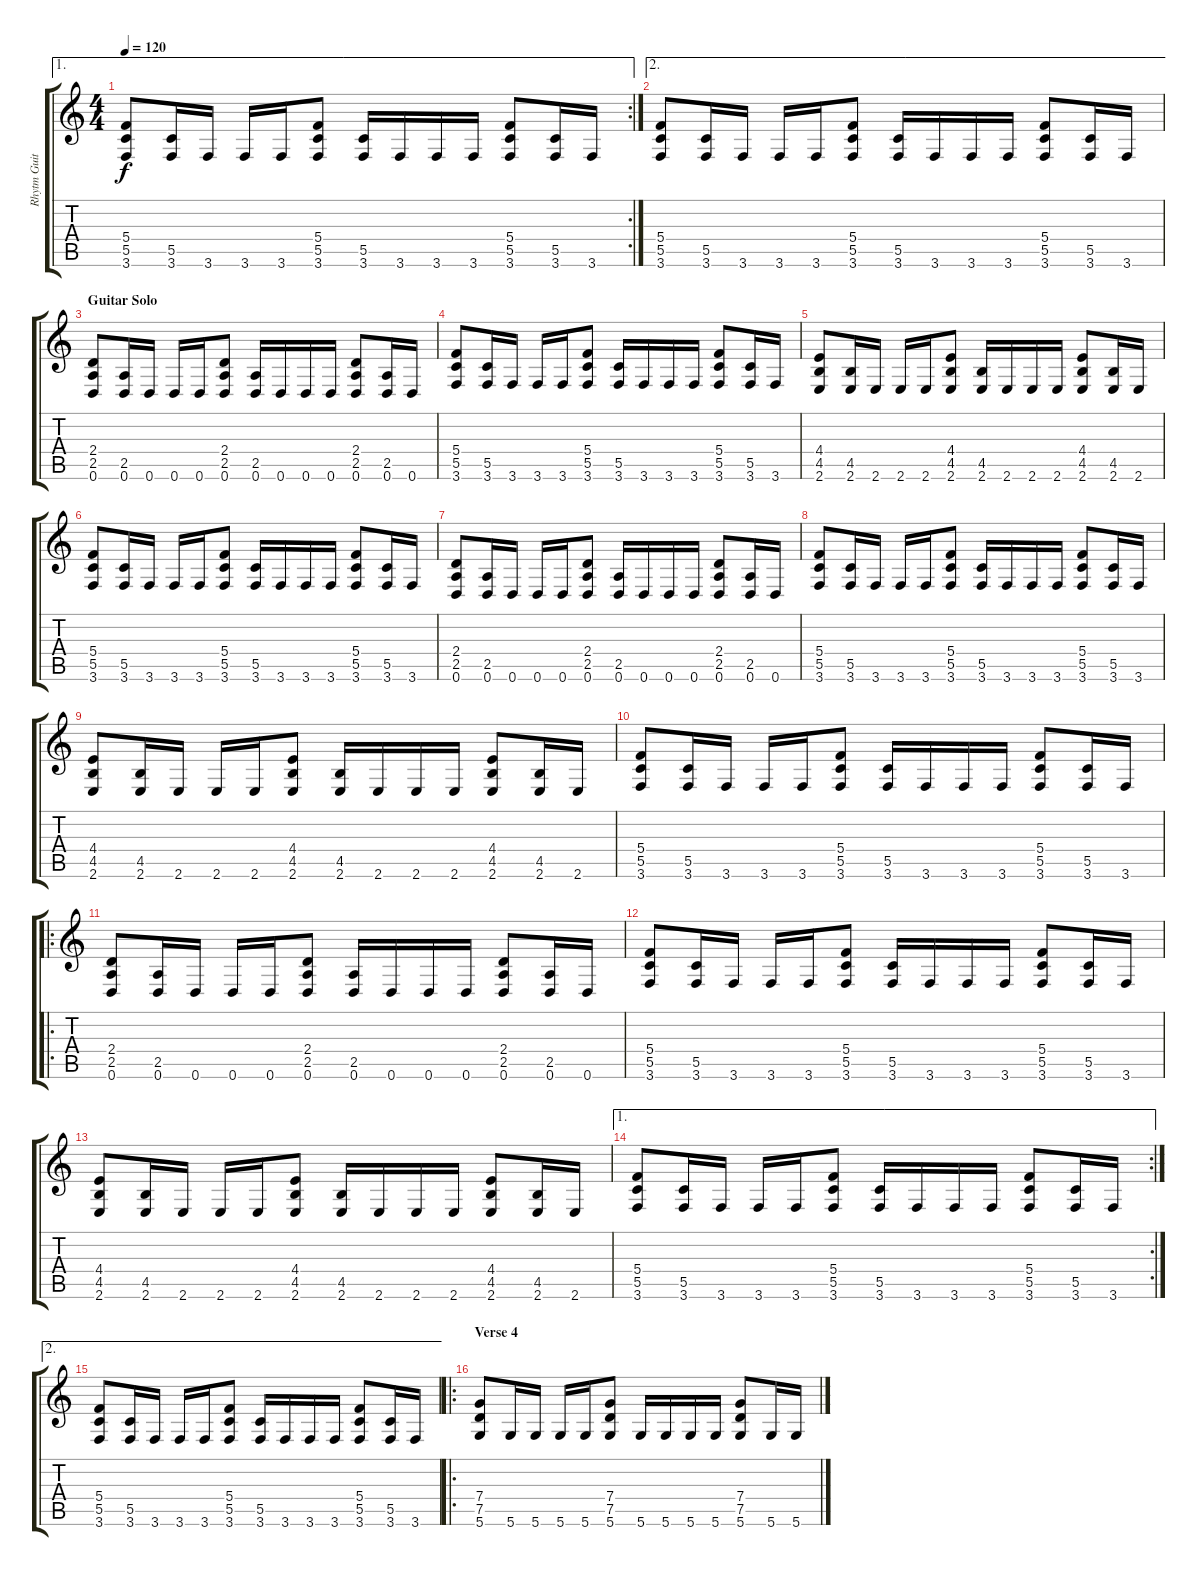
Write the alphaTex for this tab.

\track ("Rhytm Guitar" "Rhytm Guit") {instrument distortionguitar}
\staff {score tabs}
\tuning (D4 A3 F3 C3 G2 D2) {hide}
\ae 1
\rc 2
\ts (4 4)
\tempo 120
\clef g2
\ks c
(5.4 5.5 3.6).8{dy f} (5.5 3.6).16 3.6.16 3.6.16 3.6.16 (5.4 5.5 3.6).8 (5.5 3.6).16 3.6.16 3.6.16 3.6.16 (5.4 5.5 3.6).8 (5.5 3.6).16 3.6.16 |
\ae 2
(5.4 5.5 3.6).8 (5.5 3.6).16 3.6.16 3.6.16 3.6.16 (5.4 5.5 3.6).8 (5.5 3.6).16 3.6.16 3.6.16 3.6.16 (5.4 5.5 3.6).8 (5.5 3.6).16 3.6.16 |
\section ("" "Guitar Solo")
(2.4 2.5 0.6).8 (2.5 0.6).16 0.6.16 0.6.16 0.6.16 (2.4 2.5 0.6).8 (2.5 0.6).16 0.6.16 0.6.16 0.6.16 (2.4 2.5 0.6).8 (2.5 0.6).16 0.6.16 |
(5.4 5.5 3.6).8 (5.5 3.6).16 3.6.16 3.6.16 3.6.16 (5.4 5.5 3.6).8 (5.5 3.6).16 3.6.16 3.6.16 3.6.16 (5.4 5.5 3.6).8 (5.5 3.6).16 3.6.16 |
(4.4 4.5 2.6).8 (4.5 2.6).16 2.6.16 2.6.16 2.6.16 (4.4 4.5 2.6).8 (4.5 2.6).16 2.6.16 2.6.16 2.6.16 (4.4 4.5 2.6).8 (4.5 2.6).16 2.6.16 |
(5.4 5.5 3.6).8 (5.5 3.6).16 3.6.16 3.6.16 3.6.16 (5.4 5.5 3.6).8 (5.5 3.6).16 3.6.16 3.6.16 3.6.16 (5.4 5.5 3.6).8 (5.5 3.6).16 3.6.16 |
(2.4 2.5 0.6).8 (2.5 0.6).16 0.6.16 0.6.16 0.6.16 (2.4 2.5 0.6).8 (2.5 0.6).16 0.6.16 0.6.16 0.6.16 (2.4 2.5 0.6).8 (2.5 0.6).16 0.6.16 |
(5.4 5.5 3.6).8 (5.5 3.6).16 3.6.16 3.6.16 3.6.16 (5.4 5.5 3.6).8 (5.5 3.6).16 3.6.16 3.6.16 3.6.16 (5.4 5.5 3.6).8 (5.5 3.6).16 3.6.16 |
(4.4 4.5 2.6).8 (4.5 2.6).16 2.6.16 2.6.16 2.6.16 (4.4 4.5 2.6).8 (4.5 2.6).16 2.6.16 2.6.16 2.6.16 (4.4 4.5 2.6).8 (4.5 2.6).16 2.6.16 |
(5.4 5.5 3.6).8 (5.5 3.6).16 3.6.16 3.6.16 3.6.16 (5.4 5.5 3.6).8 (5.5 3.6).16 3.6.16 3.6.16 3.6.16 (5.4 5.5 3.6).8 (5.5 3.6).16 3.6.16 |
\ro
(2.4 2.5 0.6).8 (2.5 0.6).16 0.6.16 0.6.16 0.6.16 (2.4 2.5 0.6).8 (2.5 0.6).16 0.6.16 0.6.16 0.6.16 (2.4 2.5 0.6).8 (2.5 0.6).16 0.6.16 |
(5.4 5.5 3.6).8 (5.5 3.6).16 3.6.16 3.6.16 3.6.16 (5.4 5.5 3.6).8 (5.5 3.6).16 3.6.16 3.6.16 3.6.16 (5.4 5.5 3.6).8 (5.5 3.6).16 3.6.16 |
(4.4 4.5 2.6).8 (4.5 2.6).16 2.6.16 2.6.16 2.6.16 (4.4 4.5 2.6).8 (4.5 2.6).16 2.6.16 2.6.16 2.6.16 (4.4 4.5 2.6).8 (4.5 2.6).16 2.6.16 |
\ae 1
\rc 2
(5.4 5.5 3.6).8 (5.5 3.6).16 3.6.16 3.6.16 3.6.16 (5.4 5.5 3.6).8 (5.5 3.6).16 3.6.16 3.6.16 3.6.16 (5.4 5.5 3.6).8 (5.5 3.6).16 3.6.16 |
\ae 2
(5.4 5.5 3.6).8 (5.5 3.6).16 3.6.16 3.6.16 3.6.16 (5.4 5.5 3.6).8 (5.5 3.6).16 3.6.16 3.6.16 3.6.16 (5.4 5.5 3.6).8 (5.5 3.6).16 3.6.16 |
\ro
\section ("" "Verse 4")
(7.4 7.5 5.6).8 5.6.16 5.6.16 5.6.16 5.6.16 (7.4 7.5 5.6).8 5.6.16 5.6.16 5.6.16 5.6.16 (7.4 7.5 5.6).8 5.6.16 5.6.16
